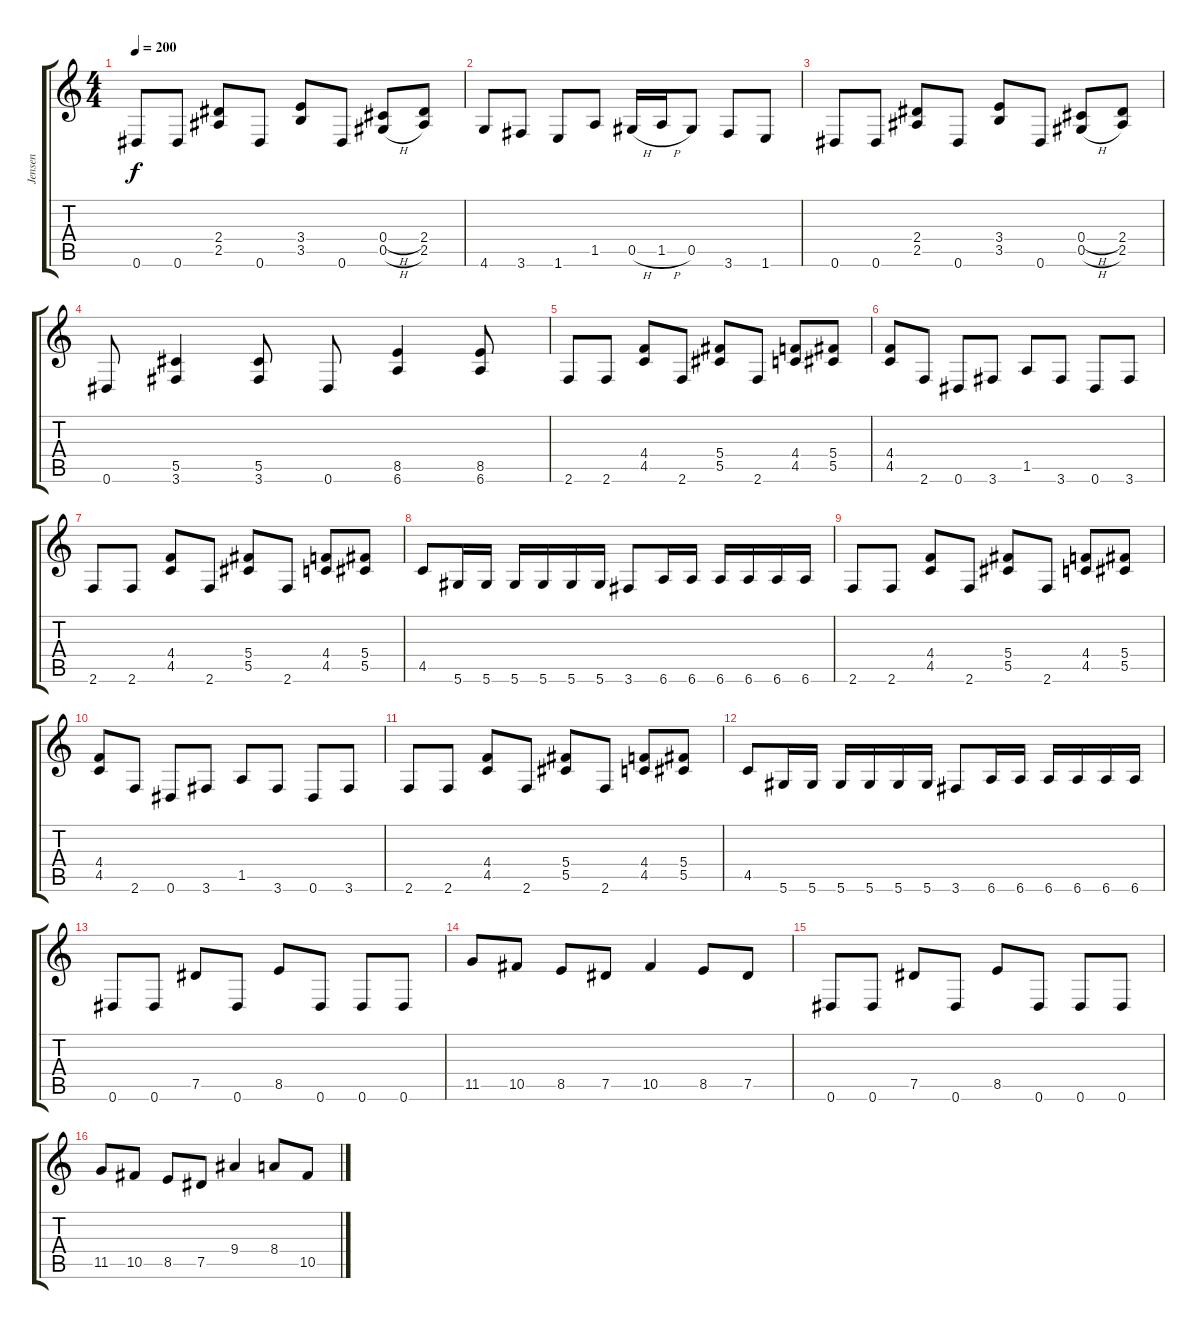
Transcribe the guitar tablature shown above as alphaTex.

\track ("Jensen" "Jensen") {instrument overdrivenguitar}
\staff {score tabs}
\tuning (Eb4 Bb3 Gb3 Db3 Ab2 Eb2) {hide}
\ts (4 4)
\tempo 200
\clef g2
\ks c
0.6.8{dy f} 0.6.8 (2.4 2.5).8 0.6.8 (3.4 3.5).8 0.6.8 (0.4{h} 0.5{h}).8 (2.4 2.5).8 |
4.6.8 3.6.8 1.6.8 1.5.8 0.5{h}.16 1.5{h}.16 0.5.8 3.6.8 1.6.8 |
0.6.8 0.6.8 (2.4 2.5).8 0.6.8 (3.4 3.5).8 0.6.8 (0.4{h} 0.5{h}).8 (2.4 2.5).8 |
0.6.8 (5.5 3.6).4 (5.5 3.6).8 0.6.8 (8.5 6.6).4 (8.5 6.6).8 |
2.6.8 2.6.8 (4.4 4.5).8 2.6.8 (5.4 5.5).8 2.6.8 (4.4 4.5).8 (5.4 5.5).8 |
(4.4 4.5).8 2.6.8 0.6.8 3.6.8 1.5.8 3.6.8 0.6.8 3.6.8 |
2.6.8 2.6.8 (4.4 4.5).8 2.6.8 (5.4 5.5).8 2.6.8 (4.4 4.5).8 (5.4 5.5).8 |
4.5.8 5.6.16 5.6.16 5.6.16 5.6.16 5.6.16 5.6.16 3.6.8 6.6.16 6.6.16 6.6.16 6.6.16 6.6.16 6.6.16 |
2.6.8 2.6.8 (4.4 4.5).8 2.6.8 (5.4 5.5).8 2.6.8 (4.4 4.5).8 (5.4 5.5).8 |
(4.4 4.5).8 2.6.8 0.6.8 3.6.8 1.5.8 3.6.8 0.6.8 3.6.8 |
2.6.8 2.6.8 (4.4 4.5).8 2.6.8 (5.4 5.5).8 2.6.8 (4.4 4.5).8 (5.4 5.5).8 |
4.5.8 5.6.16 5.6.16 5.6.16 5.6.16 5.6.16 5.6.16 3.6.8 6.6.16 6.6.16 6.6.16 6.6.16 6.6.16 6.6.16 |
0.6.8 0.6.8 7.5.8 0.6.8 8.5.8 0.6.8 0.6.8 0.6.8 |
11.5.8 10.5.8 8.5.8 7.5.8 10.5.4 8.5.8 7.5.8 |
0.6.8 0.6.8 7.5.8 0.6.8 8.5.8 0.6.8 0.6.8 0.6.8 |
11.5.8 10.5.8 8.5.8 7.5.8 9.4.4 8.4.8 10.5.8
